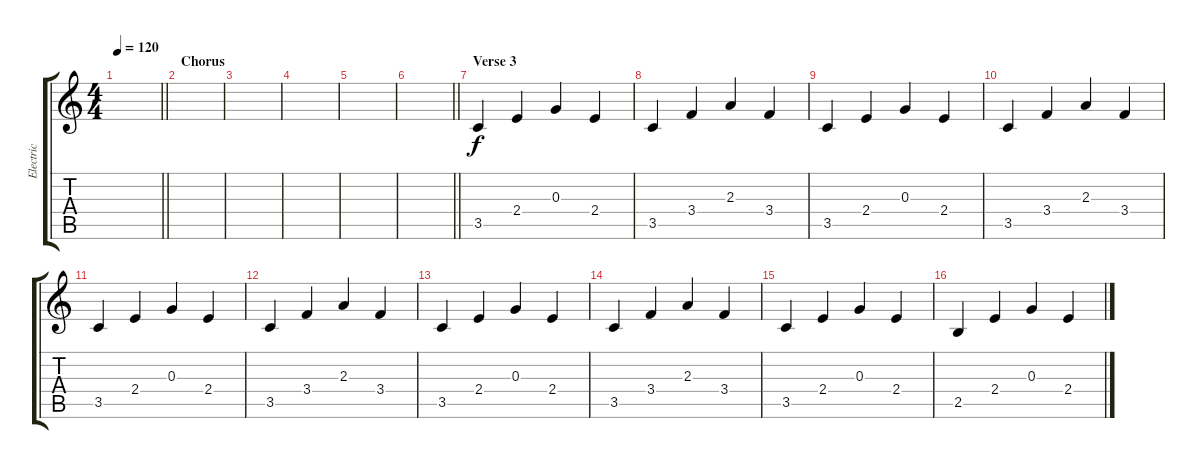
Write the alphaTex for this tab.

\track ("Electric" "Electric") {instrument overdrivenguitar}
\staff {score tabs}
\tuning (E4 B3 G3 D3 A2 E2) {hide}
\ts (4 4)
\tempo 120
\clef g2
\barLineRight lightlight
\ks c
|
\section ("" "Chorus")
|
|
|
|
\barLineRight lightlight
|
\section ("" "Verse 3")
3.5.4 2.4.4 0.3.4 2.4.4 |
3.5.4 3.4.4 2.3.4 3.4.4 |
3.5.4 2.4.4 0.3.4 2.4.4 |
3.5.4 3.4.4 2.3.4 3.4.4 |
3.5.4 2.4.4 0.3.4 2.4.4 |
3.5.4 3.4.4 2.3.4 3.4.4 |
3.5.4 2.4.4 0.3.4 2.4.4 |
3.5.4 3.4.4 2.3.4 3.4.4 |
3.5.4 2.4.4 0.3.4 2.4.4 |
2.5.4 2.4.4 0.3.4 2.4.4
